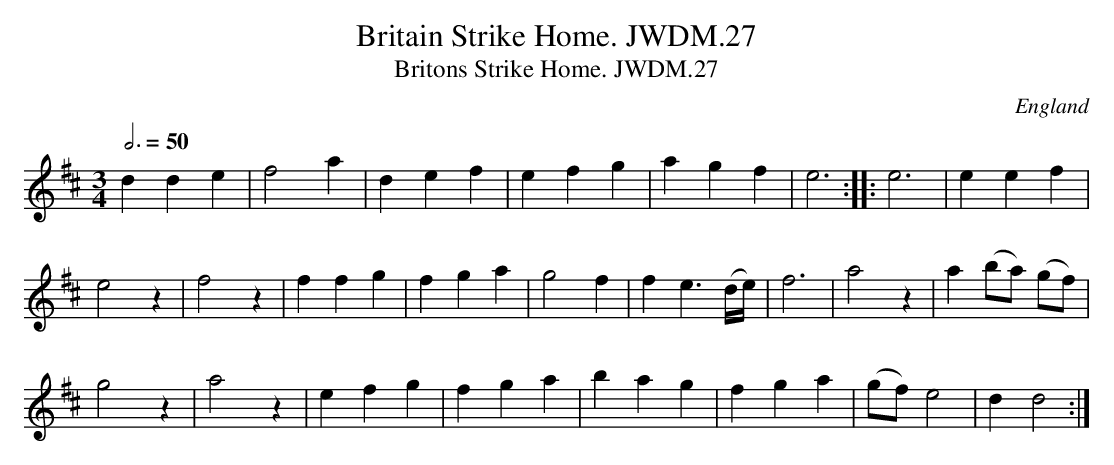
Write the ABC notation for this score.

X:1
T:Britain Strike Home. JWDM.27
T:Britons Strike Home. JWDM.27
L:1/4
M:3/4
O:England
Q:3/4=50
K:D
dde|f2a|def|efg|agf|e3::e3|eef|!
e2z|f2z|ffg|fga|g2f|fe3/2 (d/4e/4)|f3|\
a2z|a (b/2a/2) (g/2f/2)|!
g2z|a2z|efg|fga|bag|fga|(g/2f/2) e2|dd2:|
